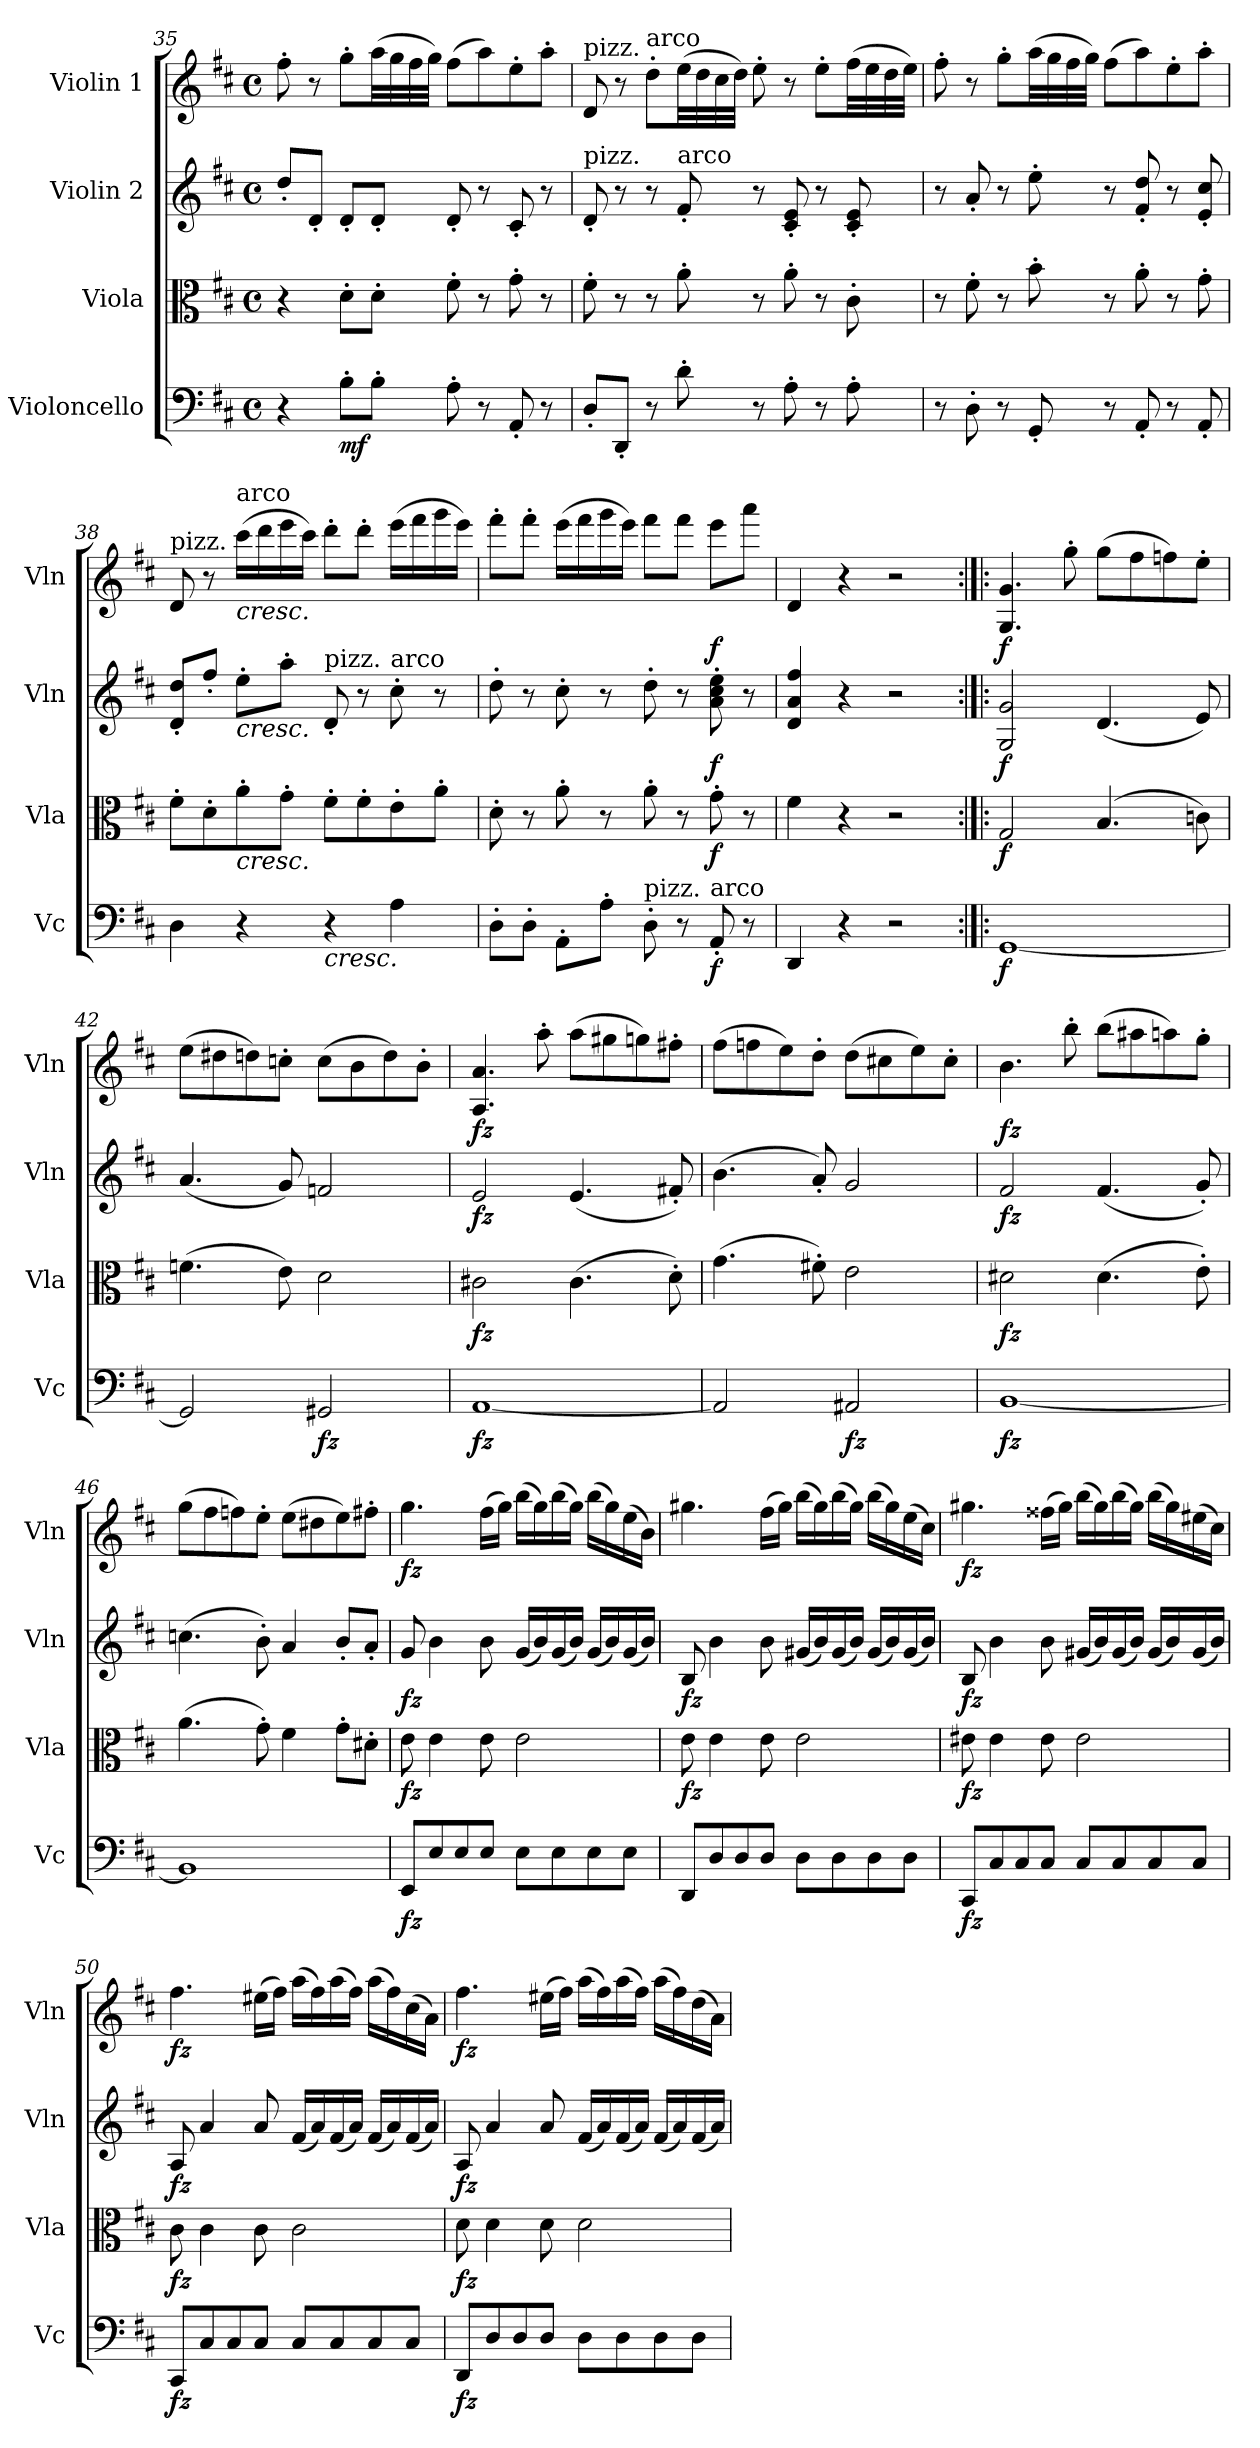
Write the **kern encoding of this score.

**kern	**dynam	**kern	**dynam	**kern	**dynam	**kern	**dynam
*part4	*part4	*part3	*part3	*part2	*part2	*part1	*part1
*staff4	*staff4	*staff3	*staff3	*staff2	*staff2	*staff1	*staff1
*I"Violoncello	*	*I"Viola	*	*I"Violin 2	*	*I"Violin 1	*
*I'Vc	*	*I'Vla	*	*I'Vln	*	*I'Vln	*
*clefF4	*	*clefC3	*	*clefG2	*	*clefG2	*
*k[f#c#]	*	*k[f#c#]	*	*k[f#c#]	*	*k[f#c#]	*
*M4/4	*	*M4/4	*	*M4/4	*	*M4/4	*
*met(c)	*	*met(c)	*	*met(c)	*	*met(c)	*
=35	=35	=35	=35	=35	=35	=35	=35
4r	.	4r	.	8dd'/L	.	8ff#'\	.
.	.	.	.	8d'/J	.	8r	.
!	!LO:DY:b	!	!	!	!	!	!
8B'\L	mf	8d'\L	.	8d'/L	.	8gg'\L	.
8B'\J	.	8d'\J	.	8d'/J	.	(>32aa\LL	.
.	.	.	.	.	.	32gg\	.
.	.	.	.	.	.	32ff#\	.
.	.	.	.	.	.	32gg\JJJ)	.
8A'\	.	8f#'\	.	8d'/	.	(>8ff#\L	.
8r	.	8r	.	8r	.	8aa\)	.
8AA'/	.	8g'\	.	8c#'/	.	8ee'\	.
8r	.	8r	.	8r	.	8aa'\J	.
=36	=36	=36	=36	=36	=36	=36	=36
!	!	!	!	!	!	!LO:TX:a:t=pizz.	!
!	!	!	!	!LO:TX:a:t=pizz.	!	!	!
8D'/L	.	8f#'\	.	8d'/	.	8d/	.
8DD'/J	.	8r	.	8r	.	8r	.
!	!	!	!	!	!	!LO:TX:a:t=arco	!
8r	.	8r	.	8r	.	8dd'\L	.
!	!	!	!	!LO:TX:a:t=arco	!	!	!
8d'\	.	8a'\	.	8f#'/	.	(>32ee\LL	.
.	.	.	.	.	.	32dd\	.
.	.	.	.	.	.	32cc#\	.
.	.	.	.	.	.	32dd\JJJ)	.
8r	.	8r	.	8r	.	8ee'\	.
8A'\	.	8a'\	.	8c#/' 8e/'	.	8r	.
8r	.	8r	.	8r	.	8ee'\L	.
8A'\	.	8c#'\	.	8c#/' 8e/'	.	(>32ff#\LL	.
.	.	.	.	.	.	32ee\	.
.	.	.	.	.	.	32dd\	.
.	.	.	.	.	.	32ee\JJJ)	.
!!LO:LB:g=z
=37	=37	=37	=37	=37	=37	=37	=37
8r	.	8r	.	8r	.	8ff#'\	.
8D'\	.	8f#'\	.	8a'/	.	8r	.
8r	.	8r	.	8r	.	8gg'\L	.
8GG'/	.	8b'\	.	8ee'\	.	(>32aa\LL	.
.	.	.	.	.	.	32gg\	.
.	.	.	.	.	.	32ff#\	.
.	.	.	.	.	.	32gg\JJJ)	.
8r	.	8r	.	8r	.	(>8ff#\L	.
8AA'/	.	8a'\	.	8f#/' 8dd/'	.	8aa\)	.
8r	.	8r	.	8r	.	8ee'\	.
8AA'/	.	8g'\	.	8e/' 8cc#/'	.	8aa'\J	.
=38	=38	=38	=38	=38	=38	=38	=38
!	!	!	!	!	!	!LO:TX:a:t=pizz.	!
4D\	.	8f#'\L	.	8d/' 8dd/'L	.	8d/	.
.	.	8d'\	.	8ff#'/J	.	8r	.
!	!	!	!	!	!	!LO:TX:a:t=arco	!
!	!	!	!	!	!	!LO:TX:b:i:t=cresc.	!
!	!	!	!	!LO:TX:b:i:t=cresc.	!	!	!
!	!	!LO:TX:b:i:t=cresc.	!	!	!	!	!
4r	.	8a'\	.	8ee'\L	.	(>16ccc#\LL	.
.	.	.	.	.	.	16ddd\	.
.	.	8g'\J	.	8aa'\J	.	16eee\	.
.	.	.	.	.	.	16ccc#\JJ)	.
!	!	!	!	!LO:TX:a:t=pizz.	!	!	!
!LO:TX:b:i:t=cresc.	!	!	!	!	!	!	!
4r	.	8f#'\L	.	8d'/	.	8ddd'\L	.
.	.	8f#'\	.	8r	.	8ddd'\J	.
!	!	!	!	!LO:TX:a:t=arco	!	!	!
4A\	.	8e'\	.	8cc#'\	.	(>16eee\LL	.
.	.	.	.	.	.	16fff#\	.
.	.	8a'\J	.	8r	.	16ggg\	.
.	.	.	.	.	.	16eee\JJ)	.
=39	=39	=39	=39	=39	=39	=39	=39
8D'\L	.	8d'\	.	8dd'\	.	8fff#'\L	.
8D'\J	.	8r	.	8r	.	8fff#'\J	.
8AA'\L	.	8a'\	.	8cc#'\	.	(>16eee\LL	.
.	.	.	.	.	.	16fff#\	.
8A'\J	.	8r	.	8r	.	16ggg\	.
.	.	.	.	.	.	16eee\JJ)	.
!LO:TX:a:t=pizz.	!	!	!	!	!	!	!
8D'\	.	8a'\	.	8dd'\	.	8fff#\L	.
8r	.	8r	.	8r	.	8fff#\J	.
!LO:TX:a:t=arco	!	!	!	!	!	!	!
!	!LO:DY:b	!	!LO:DY:b	!	!LO:DY:b	!	!LO:DY:b
8AA'/	f	8g'\	f	8a\' 8cc#\' 8ee\'	f	8eee\L	f
8r	.	8r	.	8r	.	8aaa\J	.
=40	=40	=40	=40	=40	=40	=40	=40
4DD/	.	4f#\	.	4d/ 4a/ 4ff#/	.	4d/	.
4r	.	4r	.	4r	.	4r	.
2r	.	2r	.	2r	.	2r	.
!!LO:LB:g=z
=41:|!|:	=41:|!|:	=41:|!|:	=41:|!|:	=41:|!|:	=41:|!|:	=41:|!|:	=41:|!|:
!	!LO:DY:b	!	!LO:DY:b	!	!LO:DY:b	!	!LO:DY:b
[1GG	f	2G/	f	2G/ 2g/	f	4.G/ 4.g/	f
.	.	.	.	.	.	8gg'\	.
.	.	(>4.B/	.	(<4.d/	.	(>8gg\L	.
.	.	.	.	.	.	8ff#\	.
.	.	.	.	.	.	8ffn\)	.
.	.	8cn\)	.	8e/)	.	8ee'\J	.
=42	=42	=42	=42	=42	=42	=42	=42
2GG/]	.	(>4.fn\	.	(<4.a/	.	(>8ee\L	.
.	.	.	.	.	.	8dd#X\	.
.	.	.	.	.	.	8ddn\)	.
.	.	8e\)	.	8g/)	.	8ccn'\J	.
!	!LO:DY:b	!	!	!	!	!	!
2GG#X/	fz	2d\	.	2fn/	.	(>8cc\L	.
.	.	.	.	.	.	8b\	.
.	.	.	.	.	.	8dd\)	.
.	.	.	.	.	.	8b'\J	.
=43	=43	=43	=43	=43	=43	=43	=43
!	!LO:DY:b	!	!LO:DY:b	!	!LO:DY:b	!	!LO:DY:b
[1AA	fz	2c#X\	fz	2e/	fz	4.A/ 4.a/	fz
.	.	.	.	.	.	8aa'\	.
.	.	(>4.c#\	.	(<4.e/	.	(>8aa\L	.
.	.	.	.	.	.	8gg#X\	.
.	.	.	.	.	.	8ggn\)	.
.	.	8d'\)	.	8f#X'/)	.	8ff#X'\J	.
=44	=44	=44	=44	=44	=44	=44	=44
2AA/]	.	(>4.g\	.	(>4.b\	.	(>8ff#\L	.
.	.	.	.	.	.	8ffn\	.
.	.	.	.	.	.	8ee\)	.
.	.	8f#X'\)	.	8a'/)	.	8dd'\J	.
!	!LO:DY:b	!	!	!	!	!	!
2AA#X/	fz	2e\	.	2g/	.	(>8dd\L	.
.	.	.	.	.	.	8cc#X\	.
.	.	.	.	.	.	8ee\)	.
.	.	.	.	.	.	8cc#'\J	.
=45	=45	=45	=45	=45	=45	=45	=45
!	!LO:DY:b	!	!LO:DY:b	!	!LO:DY:b	!	!LO:DY:b
[1BB	fz	2d#X\	fz	2f#/	fz	4.b\	fz
.	.	.	.	.	.	8bb'\	.
.	.	(>4.d#\	.	(<4.f#/	.	(>8bb\L	.
.	.	.	.	.	.	8aa#X\	.
.	.	.	.	.	.	8aan\)	.
.	.	8e'\)	.	8g'/)	.	8gg'\J	.
!!LO:PB:g=z
=46	=46	=46	=46	=46	=46	=46	=46
1BB]	.	(>4.a\	.	(>4.ccn\	.	(>8gg\L	.
.	.	.	.	.	.	8ff#\	.
.	.	.	.	.	.	8ffn\)	.
.	.	8g'\)	.	8b'\)	.	8ee'\J	.
.	.	4f#\	.	4a/	.	(>8ee\L	.
.	.	.	.	.	.	8dd#X\	.
.	.	8g'\L	.	8b'/L	.	8ee\)	.
.	.	8d#X'\J	.	8a'/J	.	8ff#X'\J	.
=47	=47	=47	=47	=47	=47	=47	=47
!	!LO:DY:b	!	!LO:DY:b	!	!LO:DY:b	!	!LO:DY:b
8EE/L	fz	8e\	fz	8g/	fz	4.gg\	fz
8E/	.	4e\	.	4b\	.	.	.
8E/	.	.	.	.	.	.	.
8E/J	.	8e\	.	8b\	.	(>16ff#\LL	.
.	.	.	.	.	.	16gg\JJ)	.
8E\L	.	2e\	.	(<16g/LL	.	(>16bb\LL	.
.	.	.	.	16b/)	.	16gg\)	.
8E\	.	.	.	(<16g/	.	(>16bb\	.
.	.	.	.	16b/JJ)	.	16gg\JJ)	.
8E\	.	.	.	(<16g/LL	.	(>16bb\LL	.
.	.	.	.	16b/)	.	16gg\)	.
8E\J	.	.	.	(<16g/	.	(>16ee\	.
.	.	.	.	16b/JJ)	.	16b\JJ)	.
=48	=48	=48	=48	=48	=48	=48	=48
!	!	!	!LO:DY:b	!	!LO:DY:b	!	!
8DD/L	.	8e\	fz	8B/	fz	4.gg#X\	.
8D/	.	4e\	.	4b\	.	.	.
8D/	.	.	.	.	.	.	.
8D/J	.	8e\	.	8b\	.	(>16ff#\LL	.
.	.	.	.	.	.	16gg#\JJ)	.
8D\L	.	2e\	.	(<16g#X/LL	.	(>16bb\LL	.
.	.	.	.	16b/)	.	16gg#\)	.
8D\	.	.	.	(<16g#/	.	(>16bb\	.
.	.	.	.	16b/JJ)	.	16gg#\JJ)	.
8D\	.	.	.	(<16g#/LL	.	(>16bb\LL	.
.	.	.	.	16b/)	.	16gg#\)	.
8D\J	.	.	.	(<16g#/	.	(>16ee\	.
.	.	.	.	16b/JJ)	.	16cc#\JJ)	.
=49	=49	=49	=49	=49	=49	=49	=49
!	!LO:DY:b	!	!LO:DY:b	!	!LO:DY:b	!	!LO:DY:b
8CC#/L	fz	8e#X\	fz	8B/	fz	4.gg#X\	fz
8C#/	.	4e#\	.	4b\	.	.	.
8C#/	.	.	.	.	.	.	.
8C#/J	.	8e#\	.	8b\	.	(>16ff##X\LL	.
.	.	.	.	.	.	16gg#\JJ)	.
8C#/L	.	2e#\	.	(<16g#X/LL	.	(>16bb\LL	.
.	.	.	.	16b/)	.	16gg#\)	.
8C#/	.	.	.	(<16g#/	.	(>16bb\	.
.	.	.	.	16b/JJ)	.	16gg#\JJ)	.
8C#/	.	.	.	(<16g#/LL	.	(>16bb\LL	.
.	.	.	.	16b/)	.	16gg#\)	.
8C#/J	.	.	.	(<16g#/	.	(>16ee#X\	.
.	.	.	.	16b/JJ)	.	16cc#\JJ)	.
!!LO:LB:g=z
=50	=50	=50	=50	=50	=50	=50	=50
!	!LO:DY:b	!	!LO:DY:b	!	!LO:DY:b	!	!LO:DY:b
8CC#/L	fz	8c#\	fz	8A/	fz	4.ff#\	fz
8C#/	.	4c#\	.	4a/	.	.	.
8C#/	.	.	.	.	.	.	.
8C#/J	.	8c#\	.	8a/	.	(>16ee#X\LL	.
.	.	.	.	.	.	16ff#\JJ)	.
8C#/L	.	2c#\	.	(<16f#/LL	.	(>16aa\LL	.
.	.	.	.	16a/)	.	16ff#\)	.
8C#/	.	.	.	(<16f#/	.	(>16aa\	.
.	.	.	.	16a/JJ)	.	16ff#\JJ)	.
8C#/	.	.	.	(<16f#/LL	.	(>16aa\LL	.
.	.	.	.	16a/)	.	16ff#\)	.
8C#/J	.	.	.	(<16f#/	.	(>16cc#\	.
.	.	.	.	16a/JJ)	.	16a\JJ)	.
=51	=51	=51	=51	=51	=51	=51	=51
!	!LO:DY:b	!	!LO:DY:b	!	!LO:DY:b	!	!LO:DY:b
8DD/L	fz	8d\	fz	8A/	fz	4.ff#\	fz
8D/	.	4d\	.	4a/	.	.	.
8D/	.	.	.	.	.	.	.
8D/J	.	8d\	.	8a/	.	(>16ee#X\LL	.
.	.	.	.	.	.	16ff#\JJ)	.
8D\L	.	2d\	.	(<16f#/LL	.	(>16aa\LL	.
.	.	.	.	16a/)	.	16ff#\)	.
8D\	.	.	.	(<16f#/	.	(>16aa\	.
.	.	.	.	16a/JJ)	.	16ff#\JJ)	.
8D\	.	.	.	(<16f#/LL	.	(>16aa\LL	.
.	.	.	.	16a/)	.	16ff#\)	.
8D\J	.	.	.	(<16f#/	.	(>16dd\	.
.	.	.	.	16a/JJ)	.	16a\JJ)	.
=	=	=	=	=	=	=	=
*-	*-	*-	*-	*-	*-	*-	*-
